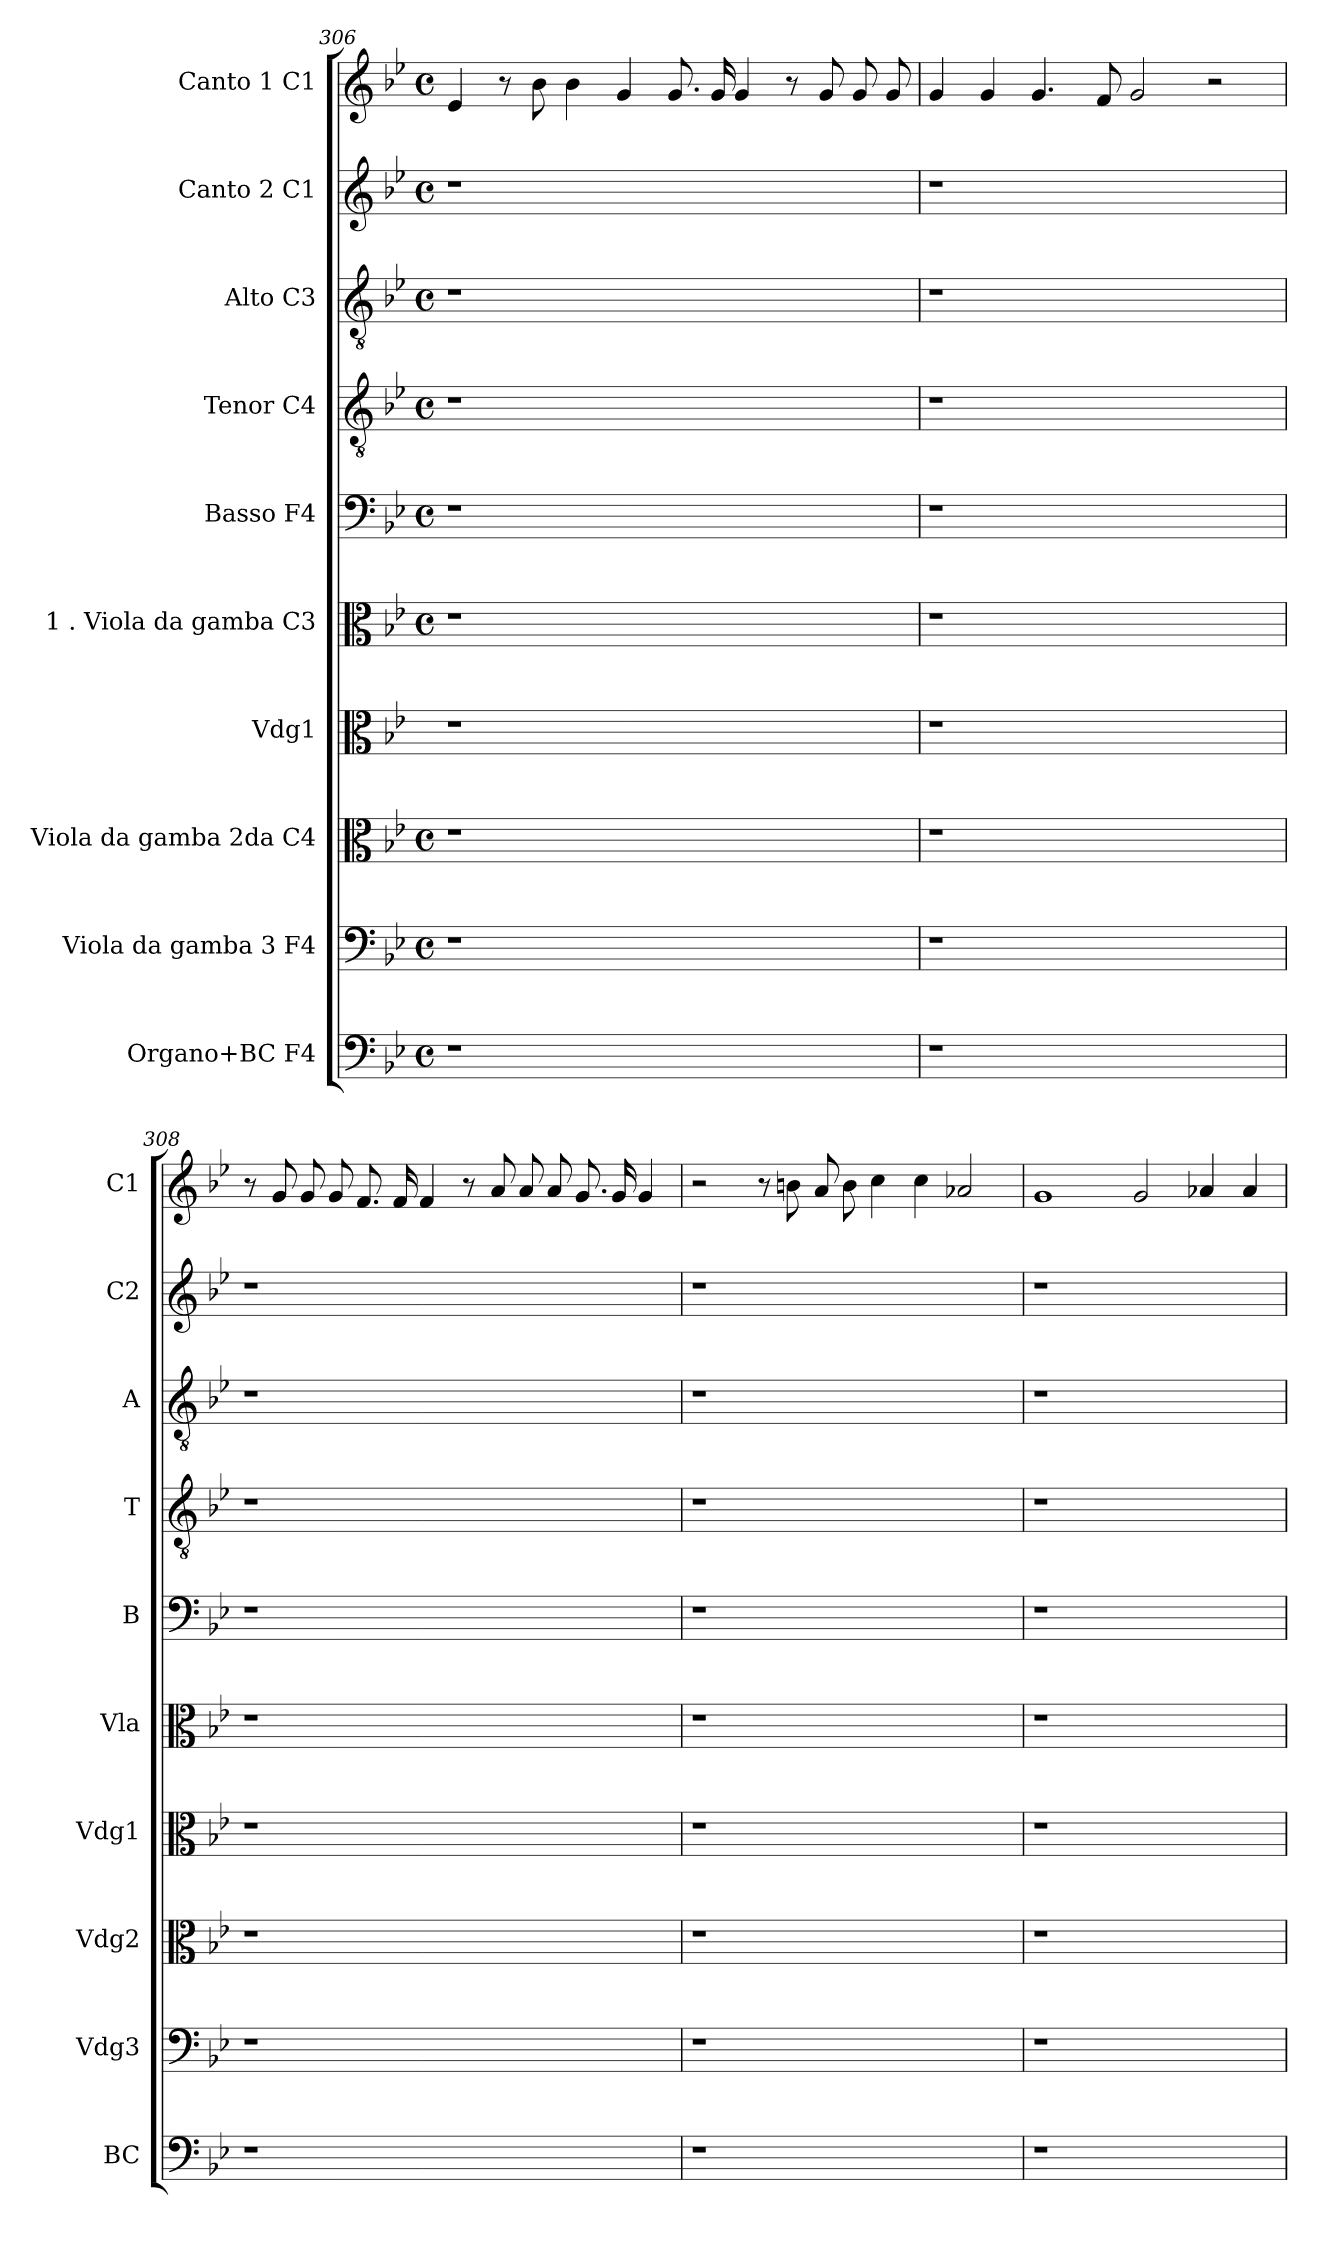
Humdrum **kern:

**kern	**kern	**kern	**kern	**kern	**kern	**kern	**kern	**kern	**kern
*part10	*part9	*part8	*part7	*part6	*part5	*part4	*part3	*part2	*part1
*staff10	*staff9	*staff8	*staff7	*staff6	*staff5	*staff4	*staff3	*staff2	*staff1
*I"Organo+BC F4	*I"Viola da gamba 3 F4	*I"Viola da gamba 2da C4	*I"Vdg1	*I"1 . Viola da gamba C3	*I"Basso F4	*I"Tenor C4	*I"Alto C3	*I"Canto 2 C1	*I"Canto 1 C1
*I'BC	*I'Vdg3	*I'Vdg2	*I'Vdg1	*I'Vla	*I'B	*I'T	*I'A	*I'C2	*I'C1
*clefF4	*clefF4	*clefC3	*clefC3	*clefC3	*clefF4	*clefGv2	*clefGv2	*clefG2	*clefG2
*k[b-e-]	*k[b-e-]	*k[b-e-]	*k[b-e-]	*k[b-e-]	*k[b-e-]	*k[b-e-]	*k[b-e-]	*k[b-e-]	*k[b-e-]
*B-:	*B-:	*B-:	*B-:	*B-:	*B-:	*B-:	*B-:	*B-:	*B-:
*M4/4	*M4/4	*M4/4	*	*M4/4	*M4/4	*M4/4	*M4/4	*M4/4	*M4/4
*met(c)	*met(c)	*met(c)	*	*met(c)	*met(c)	*met(c)	*met(c)	*met(c)	*met(c)
=306	=306	=306	=306	=306	=306	=306	=306	=306	=306
1r	1r	1r	1r	1r	1r	1r	1r	1r	4e-/
.	.	.	.	.	.	.	.	.	8r
.	.	.	.	.	.	.	.	.	8b-\
.	.	.	.	.	.	.	.	.	4b-\
.	.	.	.	.	.	.	.	.	4g/
1ryy	1ryy	1ryy	1ryy	1ryy	1ryy	1ryy	1ryy	1ryy	8.g/
.	.	.	.	.	.	.	.	.	16g/
.	.	.	.	.	.	.	.	.	4g/
.	.	.	.	.	.	.	.	.	8r
.	.	.	.	.	.	.	.	.	8g/
.	.	.	.	.	.	.	.	.	8g/
.	.	.	.	.	.	.	.	.	8g/
!!LO:LB:g=z
=307	=307	=307	=307	=307	=307	=307	=307	=307	=307
1r	1r	1r	1r	1r	1r	1r	1r	1r	4g/
.	.	.	.	.	.	.	.	.	4g/
.	.	.	.	.	.	.	.	.	4.g/
.	.	.	.	.	.	.	.	.	8f/
1ryy	1ryy	1ryy	1ryy	1ryy	1ryy	1ryy	1ryy	1ryy	2g/
.	.	.	.	.	.	.	.	.	2r
=308	=308	=308	=308	=308	=308	=308	=308	=308	=308
1r	1r	1r	1r	1r	1r	1r	1r	1r	8r
.	.	.	.	.	.	.	.	.	8g/
.	.	.	.	.	.	.	.	.	8g/
.	.	.	.	.	.	.	.	.	8g/
.	.	.	.	.	.	.	.	.	8.f/
.	.	.	.	.	.	.	.	.	16f/
.	.	.	.	.	.	.	.	.	4f/
1ryy	1ryy	1ryy	1ryy	1ryy	1ryy	1ryy	1ryy	1ryy	8r
.	.	.	.	.	.	.	.	.	8a/
.	.	.	.	.	.	.	.	.	8a/
.	.	.	.	.	.	.	.	.	8a/
.	.	.	.	.	.	.	.	.	8.g/
.	.	.	.	.	.	.	.	.	16g/
.	.	.	.	.	.	.	.	.	4g/
!!LO:LB:g=z
=309	=309	=309	=309	=309	=309	=309	=309	=309	=309
1r	1r	1r	1r	1r	1r	1r	1r	1r	2r
.	.	.	.	.	.	.	.	.	8r
.	.	.	.	.	.	.	.	.	8bn\
.	.	.	.	.	.	.	.	.	8a/
.	.	.	.	.	.	.	.	.	8b\
1ryy	1ryy	1ryy	1ryy	1ryy	1ryy	1ryy	1ryy	1ryy	4cc\
.	.	.	.	.	.	.	.	.	4cc\
.	.	.	.	.	.	.	.	.	2a-X/
=310	=310	=310	=310	=310	=310	=310	=310	=310	=310
1r	1r	1r	1r	1r	1r	1r	1r	1r	1g
1ryy	1ryy	1ryy	1ryy	1ryy	1ryy	1ryy	1ryy	1ryy	2g/
.	.	.	.	.	.	.	.	.	4a-X/
.	.	.	.	.	.	.	.	.	4a-/
=	=	=	=	=	=	=	=	=	=
*-	*-	*-	*-	*-	*-	*-	*-	*-	*-
